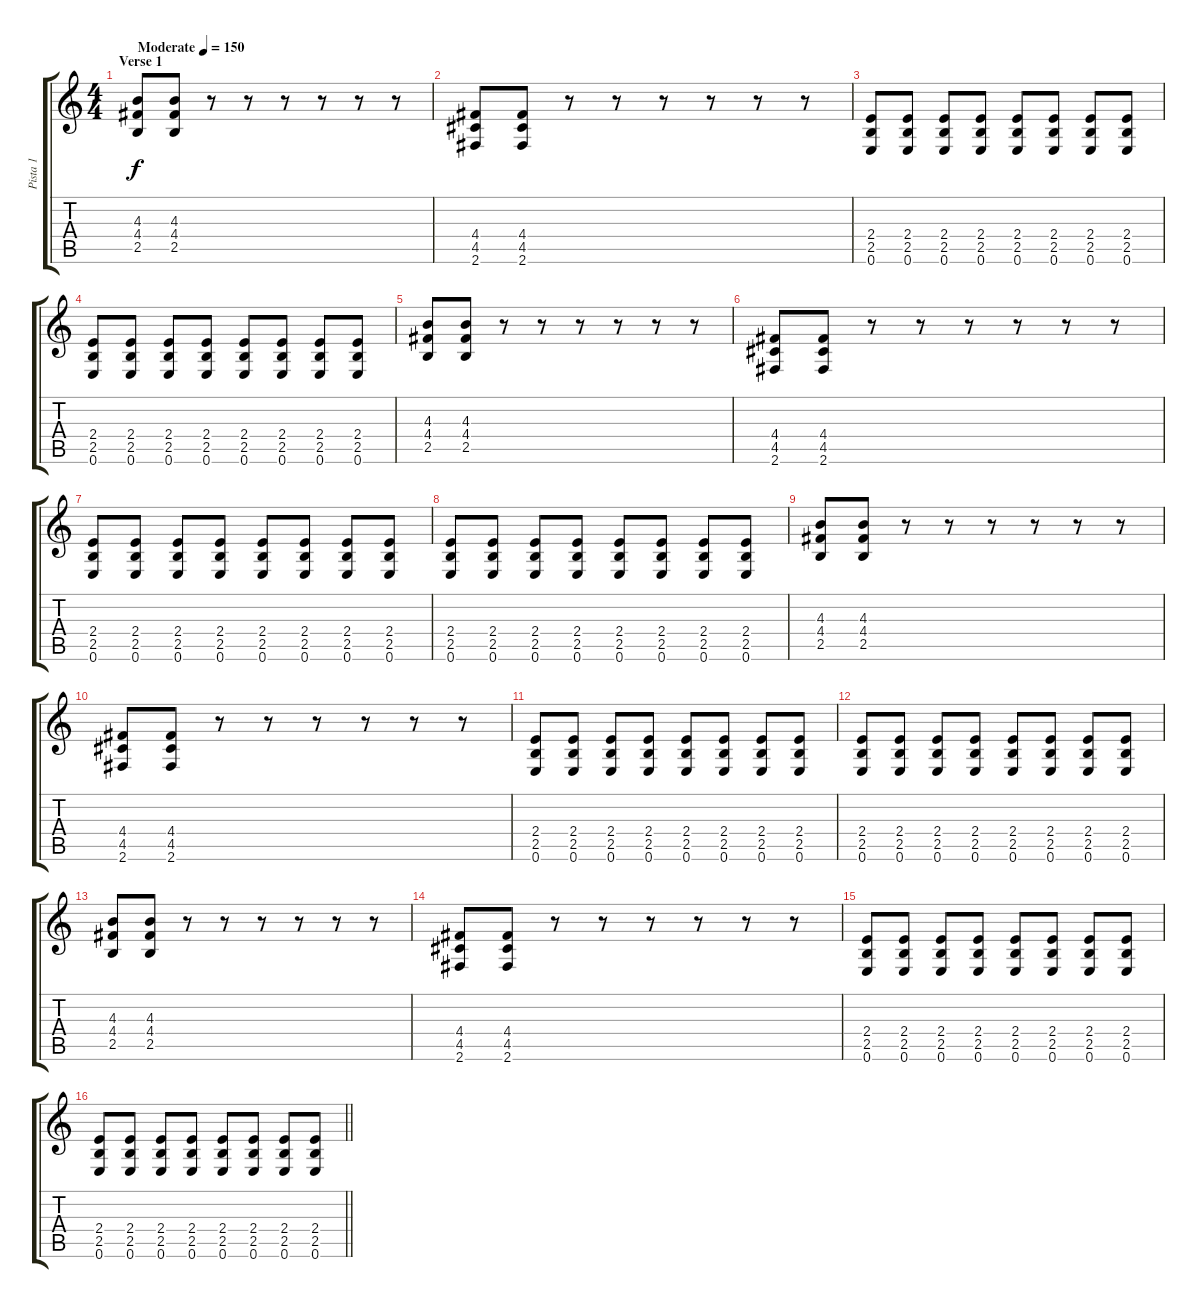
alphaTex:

\track ("Pista 1" "Pista 1") {instrument distortionguitar}
\staff {score tabs}
\tuning (E4 B3 G3 D3 A2 E2) {hide}
\ts (4 4)
\section ("" "Verse 1")
\tempo (150 "Moderate")
\clef g2
\ks c
(4.3 4.4 2.5).8{dy f instrument distortionguitar} (4.3 4.4 2.5).8 r.8 r.8 r.8 r.8 r.8 r.8 |
(4.4 4.5 2.6).8 (4.4 4.5 2.6).8 r.8 r.8 r.8 r.8 r.8 r.8 |
(2.4 2.5 0.6).8 (2.4 2.5 0.6).8 (2.4 2.5 0.6).8 (2.4 2.5 0.6).8 (2.4 2.5 0.6).8 (2.4 2.5 0.6).8 (2.4 2.5 0.6).8 (2.4 2.5 0.6).8 |
(2.4 2.5 0.6).8 (2.4 2.5 0.6).8 (2.4 2.5 0.6).8 (2.4 2.5 0.6).8 (2.4 2.5 0.6).8 (2.4 2.5 0.6).8 (2.4 2.5 0.6).8 (2.4 2.5 0.6).8 |
(4.3 4.4 2.5).8 (4.3 4.4 2.5).8 r.8 r.8 r.8 r.8 r.8 r.8 |
(4.4 4.5 2.6).8 (4.4 4.5 2.6).8 r.8 r.8 r.8 r.8 r.8 r.8 |
(2.4 2.5 0.6).8 (2.4 2.5 0.6).8 (2.4 2.5 0.6).8 (2.4 2.5 0.6).8 (2.4 2.5 0.6).8 (2.4 2.5 0.6).8 (2.4 2.5 0.6).8 (2.4 2.5 0.6).8 |
(2.4 2.5 0.6).8 (2.4 2.5 0.6).8 (2.4 2.5 0.6).8 (2.4 2.5 0.6).8 (2.4 2.5 0.6).8 (2.4 2.5 0.6).8 (2.4 2.5 0.6).8 (2.4 2.5 0.6).8 |
(4.3 4.4 2.5).8 (4.3 4.4 2.5).8 r.8 r.8 r.8 r.8 r.8 r.8 |
(4.4 4.5 2.6).8 (4.4 4.5 2.6).8 r.8 r.8 r.8 r.8 r.8 r.8 |
(2.4 2.5 0.6).8 (2.4 2.5 0.6).8 (2.4 2.5 0.6).8 (2.4 2.5 0.6).8 (2.4 2.5 0.6).8 (2.4 2.5 0.6).8 (2.4 2.5 0.6).8 (2.4 2.5 0.6).8 |
(2.4 2.5 0.6).8 (2.4 2.5 0.6).8 (2.4 2.5 0.6).8 (2.4 2.5 0.6).8 (2.4 2.5 0.6).8 (2.4 2.5 0.6).8 (2.4 2.5 0.6).8 (2.4 2.5 0.6).8 |
(4.3 4.4 2.5).8 (4.3 4.4 2.5).8 r.8 r.8 r.8 r.8 r.8 r.8 |
(4.4 4.5 2.6).8 (4.4 4.5 2.6).8 r.8 r.8 r.8 r.8 r.8 r.8 |
(2.4 2.5 0.6).8 (2.4 2.5 0.6).8 (2.4 2.5 0.6).8 (2.4 2.5 0.6).8 (2.4 2.5 0.6).8 (2.4 2.5 0.6).8 (2.4 2.5 0.6).8 (2.4 2.5 0.6).8 |
\barLineRight lightlight
(2.4 2.5 0.6).8 (2.4 2.5 0.6).8 (2.4 2.5 0.6).8 (2.4 2.5 0.6).8 (2.4 2.5 0.6).8 (2.4 2.5 0.6).8 (2.4 2.5 0.6).8 (2.4 2.5 0.6).8
